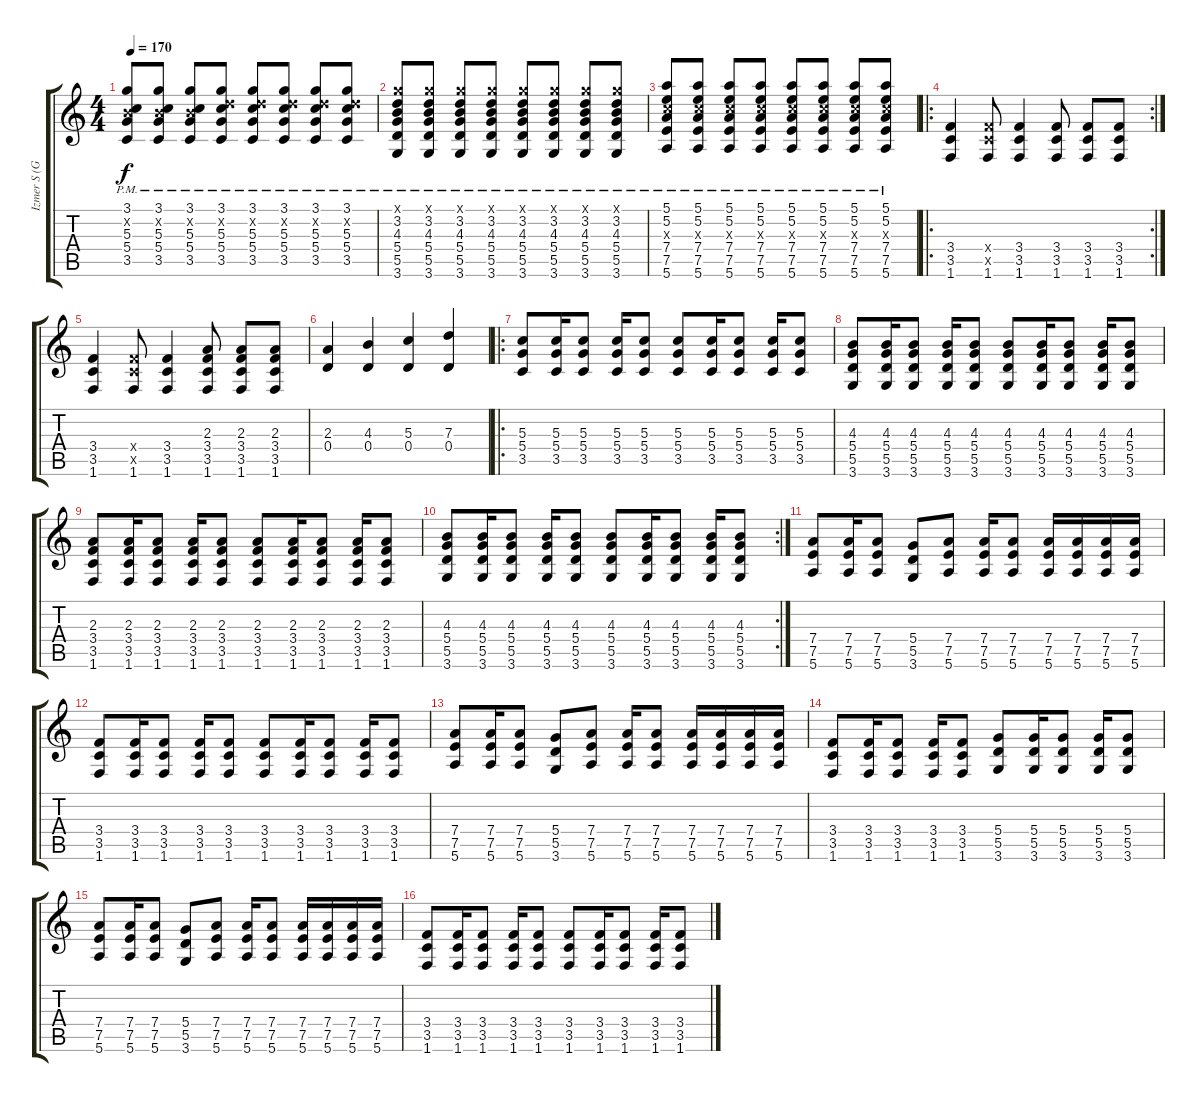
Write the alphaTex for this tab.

\track ("Izmer S (GUITAR)" "Izmer S (G") {instrument overdrivenguitar}
\staff {score tabs}
\tuning (E4 B3 G3 D3 A2 E2) {hide}
\ts (4 4)
\tempo 170
\clef g2
\ks c
(3.1 0.2{x} 5.3 5.4 3.5{pm}).8{dy f} (3.1 0.2{x} 5.3 5.4 3.5{pm}).8 (3.1 0.2{x} 5.3 5.4 3.5{pm}).8 (3.1 3.2{x} 5.3 5.4 3.5{pm}).8 (3.1 3.2{x} 5.3 5.4 3.5{pm}).8 (3.1 3.2{x} 5.3 5.4 3.5{pm}).8 (3.1 3.2{x} 5.3 5.4 3.5{pm}).8 (3.1 3.2{x} 5.3 5.4 3.5{pm}).8 |
(3.1{x} 3.2 4.3 5.4 5.5{pm} 3.6{pm}).8 (3.1{x} 3.2 4.3 5.4 5.5{pm} 3.6{pm}).8 (3.1{x} 3.2 4.3 5.4 5.5{pm} 3.6{pm}).8 (3.1{x} 3.2 4.3 5.4 5.5{pm} 3.6{pm}).8 (3.1{x} 3.2 4.3 5.4 5.5{pm} 3.6{pm}).8 (3.1{x} 3.2 4.3 5.4 5.5{pm} 3.6{pm}).8 (3.1{x} 3.2 4.3 5.4 5.5{pm} 3.6{pm}).8 (3.1{x} 3.2 4.3 5.4 5.5{pm} 3.6{pm}).8 |
(5.1 5.2 5.3{x} 7.4 7.5{pm} 5.6{pm}).8 (5.1 5.2 5.3{x} 7.4 7.5{pm} 5.6{pm}).8 (5.1 5.2 5.3{x} 7.4 7.5{pm} 5.6{pm}).8 (5.1 5.2 5.3{x} 7.4 7.5{pm} 5.6{pm}).8 (5.1 5.2 5.3{x} 7.4 7.5{pm} 5.6{pm}).8 (5.1 5.2 5.3{x} 7.4 7.5{pm} 5.6{pm}).8 (5.1 5.2 5.3{x} 7.4 7.5{pm} 5.6{pm}).8 (5.1 5.2 5.3{x} 7.4 7.5 5.6{pm}).8 |
\ro
\rc 2
(3.4 3.5 1.6).4 (3.4{x} 3.5{x} 1.6).8 (3.4 3.5 1.6).4 (3.4 3.5 1.6).8 (3.4 3.5 1.6).8 (3.4 3.5 1.6).8 |
(3.4 3.5 1.6).4 (3.4{x} 3.5{x} 1.6).8 (3.4 3.5 1.6).4 (2.3 3.4 3.5 1.6).8 (2.3 3.4 3.5 1.6).8 (2.3 3.4 3.5 1.6).8 |
(2.3 0.4).4 (4.3 0.4).4 (5.3 0.4).4 (7.3 0.4).4 |
\ro
(5.3 5.4 3.5).8 (5.3 5.4 3.5).16 (5.3 5.4 3.5).8 (5.3 5.4 3.5).16 (5.3 5.4 3.5).8 (5.3 5.4 3.5).8 (5.3 5.4 3.5).16 (5.3 5.4 3.5).8 (5.3 5.4 3.5).16 (5.3 5.4 3.5).8 |
(4.3 5.4 5.5 3.6).8 (4.3 5.4 5.5 3.6).16 (4.3 5.4 5.5 3.6).8 (4.3 5.4 5.5 3.6).16 (4.3 5.4 5.5 3.6).8 (4.3 5.4 5.5 3.6).8 (4.3 5.4 5.5 3.6).16 (4.3 5.4 5.5 3.6).8 (4.3 5.4 5.5 3.6).16 (4.3 5.4 5.5 3.6).8 |
(2.3 3.4 3.5 1.6).8 (2.3 3.4 3.5 1.6).16 (2.3 3.4 3.5 1.6).8 (2.3 3.4 3.5 1.6).16 (2.3 3.4 3.5 1.6).8 (2.3 3.4 3.5 1.6).8 (2.3 3.4 3.5 1.6).16 (2.3 3.4 3.5 1.6).8 (2.3 3.4 3.5 1.6).16 (2.3 3.4 3.5 1.6).8 |
\rc 2
(4.3 5.4 5.5 3.6).8 (4.3 5.4 5.5 3.6).16 (4.3 5.4 5.5 3.6).8 (4.3 5.4 5.5 3.6).16 (4.3 5.4 5.5 3.6).8 (4.3 5.4 5.5 3.6).8 (4.3 5.4 5.5 3.6).16 (4.3 5.4 5.5 3.6).8 (4.3 5.4 5.5 3.6).16 (4.3 5.4 5.5 3.6).8 |
(7.4 7.5 5.6).8 (7.4 7.5 5.6).16 (7.4 7.5 5.6).8 (5.4 5.5 3.6).8 (7.4 7.5 5.6).8 (7.4 7.5 5.6).16 (7.4 7.5 5.6).8 (7.4 7.5 5.6).16 (7.4 7.5 5.6).16 (7.4 7.5 5.6).16 (7.4 7.5 5.6).16 |
(3.4 3.5 1.6).8 (3.4 3.5 1.6).16 (3.4 3.5 1.6).8 (3.4 3.5 1.6).16 (3.4 3.5 1.6).8 (3.4 3.5 1.6).8 (3.4 3.5 1.6).16 (3.4 3.5 1.6).8 (3.4 3.5 1.6).16 (3.4 3.5 1.6).8 |
(7.4 7.5 5.6).8 (7.4 7.5 5.6).16 (7.4 7.5 5.6).8 (5.4 5.5 3.6).8 (7.4 7.5 5.6).8 (7.4 7.5 5.6).16 (7.4 7.5 5.6).8 (7.4 7.5 5.6).16 (7.4 7.5 5.6).16 (7.4 7.5 5.6).16 (7.4 7.5 5.6).16 |
(3.4 3.5 1.6).8 (3.4 3.5 1.6).16 (3.4 3.5 1.6).8 (3.4 3.5 1.6).16 (3.4 3.5 1.6).8 (5.4 5.5 3.6).8 (5.4 5.5 3.6).16 (5.4 5.5 3.6).8 (5.4 5.5 3.6).16 (5.4 5.5 3.6).8 |
(7.4 7.5 5.6).8 (7.4 7.5 5.6).16 (7.4 7.5 5.6).8 (5.4 5.5 3.6).8 (7.4 7.5 5.6).8 (7.4 7.5 5.6).16 (7.4 7.5 5.6).8 (7.4 7.5 5.6).16 (7.4 7.5 5.6).16 (7.4 7.5 5.6).16 (7.4 7.5 5.6).16 |
(3.4 3.5 1.6).8 (3.4 3.5 1.6).16 (3.4 3.5 1.6).8 (3.4 3.5 1.6).16 (3.4 3.5 1.6).8 (3.4 3.5 1.6).8 (3.4 3.5 1.6).16 (3.4 3.5 1.6).8 (3.4 3.5 1.6).16 (3.4 3.5 1.6).8
